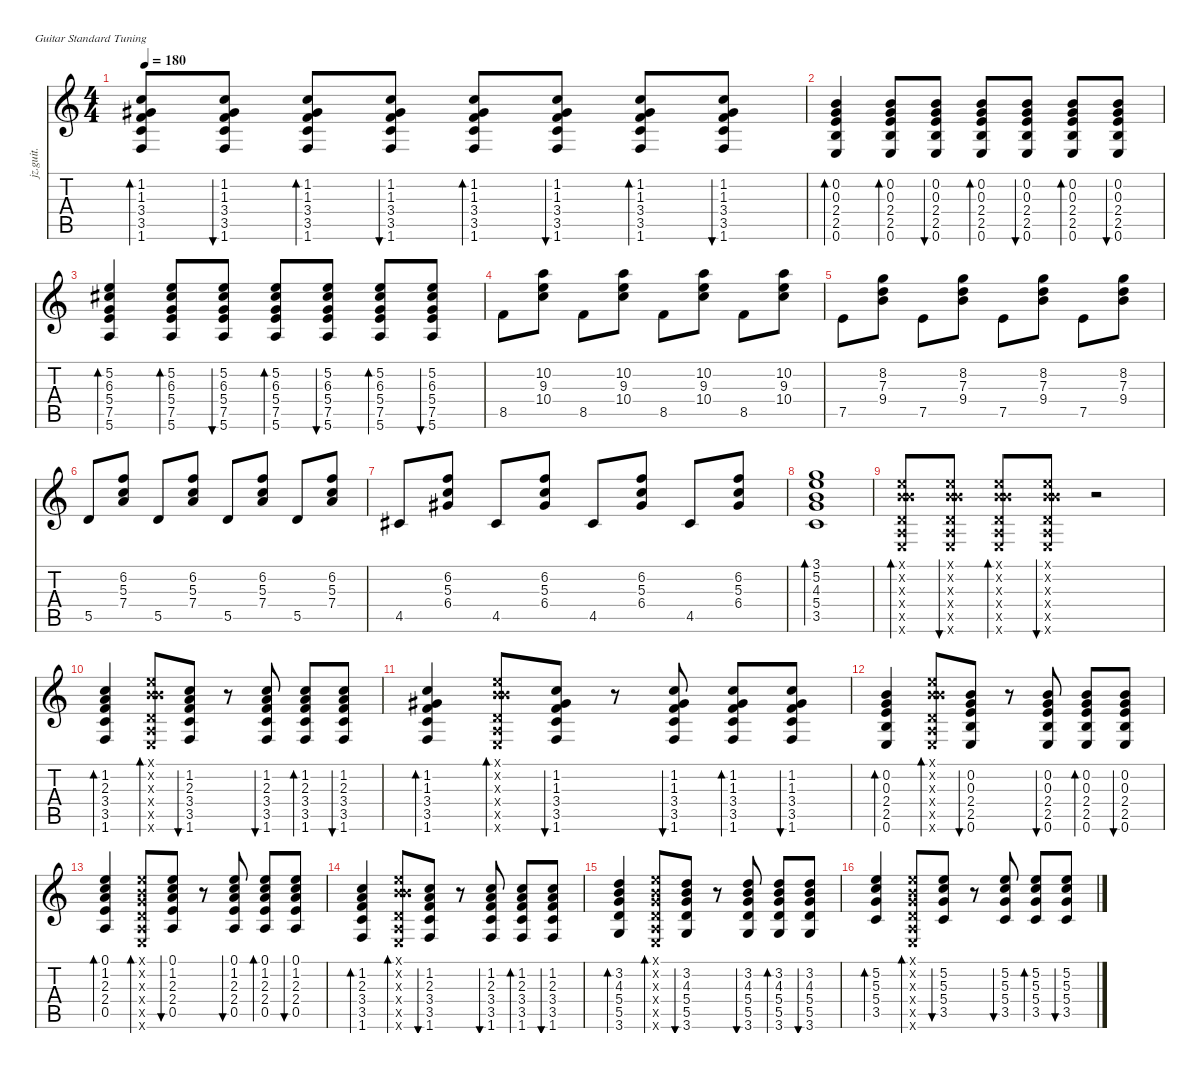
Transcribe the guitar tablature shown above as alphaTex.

\defaultSystemsLayout 4
\hideDynamics
\bracketExtendMode nobrackets
\otherSystemsTrackNameOrientation horizontal
\track ("音轨 1" "jz.guit.") {instrument electricguitarjazz}
\staff {score tabs}
\tuning (E4 B3 G3 D3 A2 E2)
\ts (4 4)
\tempo 180
\clef g2
\ks c
(1.2 1.3 3.4 3.5 1.6).8{bd 60 dy f} (1.2 1.3 3.4 3.5 1.6).8{bu 60} (1.2 1.3 3.4 3.5 1.6).8{bd 60} (1.2 1.3 3.4 3.5 1.6).8{bu 60} (1.2 1.3 3.4 3.5 1.6).8{bd 60} (1.2 1.3 3.4 3.5 1.6).8{bu 60} (1.2 1.3 3.4 3.5 1.6).8{bd 60} (1.2 1.3 3.4 3.5 1.6).8{bu 60} |
(0.2 0.3 2.4 2.5 0.6).4{bd 60} (0.2 0.3 2.4 2.5 0.6).8{bd 60} (0.2 0.3 2.4 2.5 0.6).8{bu 60} (0.2 0.3 2.4 2.5 0.6).8{bd 60} (0.2 0.3 2.4 2.5 0.6).8{bu 60} (0.2 0.3 2.4 2.5 0.6).8{bd 60} (0.2 0.3 2.4 2.5 0.6).8{bu 60} |
(5.2 6.3 5.4 7.5 5.6).4{bd 60} (5.2 6.3 5.4 7.5 5.6).8{bd 60} (5.2 6.3 5.4 7.5 5.6).8{bu 60} (5.2 6.3 5.4 7.5 5.6).8{bd 60} (5.2 6.3 5.4 7.5 5.6).8{bu 60} (5.2 6.3 5.4 7.5 5.6).8{bd 60} (5.2 6.3 5.4 7.5 5.6).8{bu 60} |
8.5.8 (10.2 9.3 10.4).8 8.5.8 (10.2 9.3 10.4).8 8.5.8 (10.2 9.3 10.4).8 8.5.8 (10.2 9.3 10.4).8 |
7.5.8 (8.2 7.3 9.4).8 7.5.8 (8.2 7.3 9.4).8 7.5.8 (8.2 7.3 9.4).8 7.5.8 (8.2 7.3 9.4).8 |
5.5.8 (6.2 5.3 7.4).8 5.5.8 (6.2 5.3 7.4).8 5.5.8 (6.2 5.3 7.4).8 5.5.8 (6.2 5.3 7.4).8 |
4.5.8 (6.2 5.3 6.4).8 4.5.8 (6.2 5.3 6.4).8 4.5.8 (6.2 5.3 6.4).8 4.5.8 (6.2 5.3 6.4).8 |
(3.1 5.2 4.3 5.4 3.5).1{bd 60} |
(0.1{x} 0.2{x} 4.3{x} 0.4{x} 0.5{x} 0.6{x}).8{bd 60} (0.1{x} 0.2{x} 4.3{x} 0.4{x} 0.5{x} 0.6{x}).8{bu 60} (0.1{x} 0.2{x} 4.3{x} 0.4{x} 0.5{x} 0.6{x}).8{bd 60} (0.1{x} 0.2{x} 4.3{x} 0.4{x} 0.5{x} 0.6{x}).8{bu 60} r.2 |
(1.2 2.3 3.4 3.5 1.6).4{bd 60} (0.1{x} 0.2{x} 4.3{x} 0.4{x} 0.5{x} 0.6{x}).8{bd 60} (1.2 2.3 3.4 3.5 1.6).8{bu 60} r.8 (1.2 2.3 3.4 3.5 1.6).8{bu 60} (1.2 2.3 3.4 3.5 1.6).8{bd 60} (1.2 2.3 3.4 3.5 1.6).8{bu 60} |
(1.2 1.3 3.4 3.5 1.6).4{bd 60} (0.1{x} 0.2{x} 4.3{x} 0.4{x} 0.5{x} 0.6{x}).8{bd 60} (1.2 1.3 3.4 3.5 1.6).8{bu 60} r.8 (1.2 1.3 3.4 3.5 1.6).8{bu 60} (1.2 1.3 3.4 3.5 1.6).8{bd 60} (1.2 1.3 3.4 3.5 1.6).8{bu 60} |
(0.2 0.3 2.4 2.5 0.6).4{bd 60} (0.1{x} 0.2{x} 4.3{x} 0.4{x} 0.5{x} 0.6{x}).8{bd 60} (0.2 0.3 2.4 2.5 0.6).8{bu 60} r.8 (0.2 0.3 2.4 2.5 0.6).8{bu 60} (0.2 0.3 2.4 2.5 0.6).8{bd 60} (0.2 0.3 2.4 2.5 0.6).8{bu 60} |
(0.1 1.2 2.3 2.4 0.5).4{bd 60} (0.1{x} 0.2{x} 0.3{x} 0.4{x} 0.5{x} 0.6{x}).8{bd 60} (0.1 1.2 2.3 2.4 0.5).8{bu 60} r.8 (0.1 1.2 2.3 2.4 0.5).8{bu 60} (0.1 1.2 2.3 2.4 0.5).8{bd 60} (0.1 1.2 2.3 2.4 0.5).8{bu 60} |
(1.2 2.3 3.4 3.5 1.6).4{bd 60} (0.1{x} 0.2{x} 4.3{x} 0.4{x} 0.5{x} 0.6{x}).8{bd 60} (1.2 2.3 3.4 3.5 1.6).8{bu 60} r.8 (1.2 2.3 3.4 3.5 1.6).8{bu 60} (1.2 2.3 3.4 3.5 1.6).8{bd 60} (1.2 2.3 3.4 3.5 1.6).8{bu 60} |
(3.2 4.3 5.4 5.5 3.6).4{bd 60} (0.1{x} 0.2{x} 0.3{x} 0.4{x} 0.5{x} 0.6{x}).8{bd 60} (3.2 4.3 5.4 5.5 3.6).8{bu 60} r.8 (3.2 4.3 5.4 5.5 3.6).8{bu 60} (3.2 4.3 5.4 5.5 3.6).8{bd 60} (3.2 4.3 5.4 5.5 3.6).8{bu 60} |
(5.2 5.3 5.4 3.5).4{bd 60} (0.1{x} 0.2{x} 0.3{x} 0.4{x} 0.5{x} 0.6{x}).8{bd 60} (5.2 5.3 5.4 3.5).8{bu 60} r.8 (5.2 5.3 5.4 3.5).8{bu 60} (5.2 5.3 5.4 3.5).8{bd 60} (5.2 5.3 5.4 3.5).8{bu 60}
